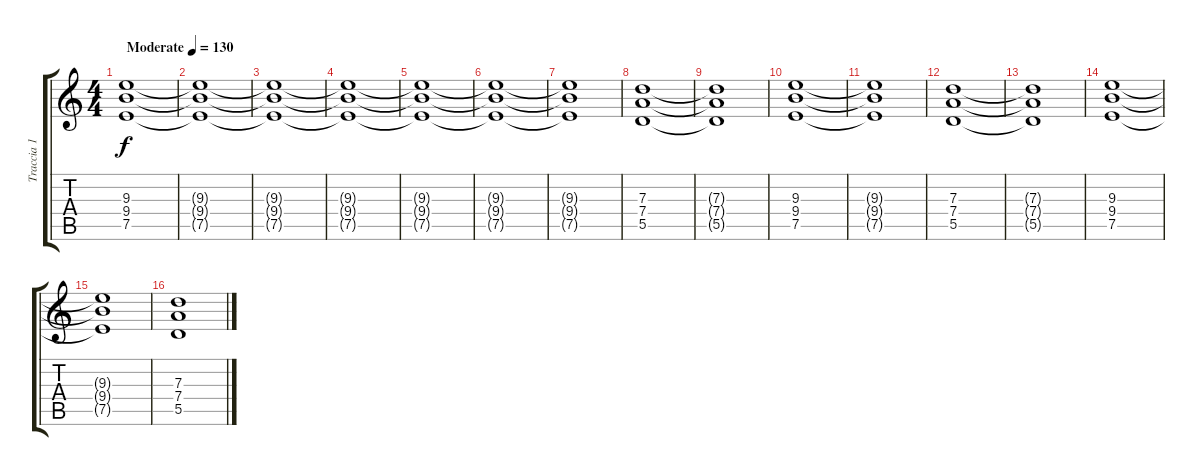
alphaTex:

\track ("Traccia 1" "Traccia 1") {instrument distortionguitar}
\staff {score tabs}
\tuning (E4 B3 G3 D3 A2 E2) {hide}
\ts (4 4)
\tempo (130 "Moderate")
\clef g2
\ks c
(9.3 9.4 7.5).1{dy f instrument distortionguitar} |
(9.3{t} 9.4{t} 7.5{t}).1 |
(9.3{t} 9.4{t} 7.5{t}).1 |
(9.3{t} 9.4{t} 7.5{t}).1 |
(9.3{t} 9.4{t} 7.5{t}).1 |
(9.3{t} 9.4{t} 7.5{t}).1 |
(9.3{t} 9.4{t} 7.5{t}).1 |
(7.3 7.4 5.5).1 |
(7.3{t} 7.4{t} 5.5{t}).1 |
(9.3 9.4 7.5).1 |
(9.3{t} 9.4{t} 7.5{t}).1 |
(7.3 7.4 5.5).1 |
(7.3{t} 7.4{t} 5.5{t}).1 |
(9.3 9.4 7.5).1 |
(9.3{t} 9.4{t} 7.5{t}).1 |
(7.3 7.4 5.5).1
